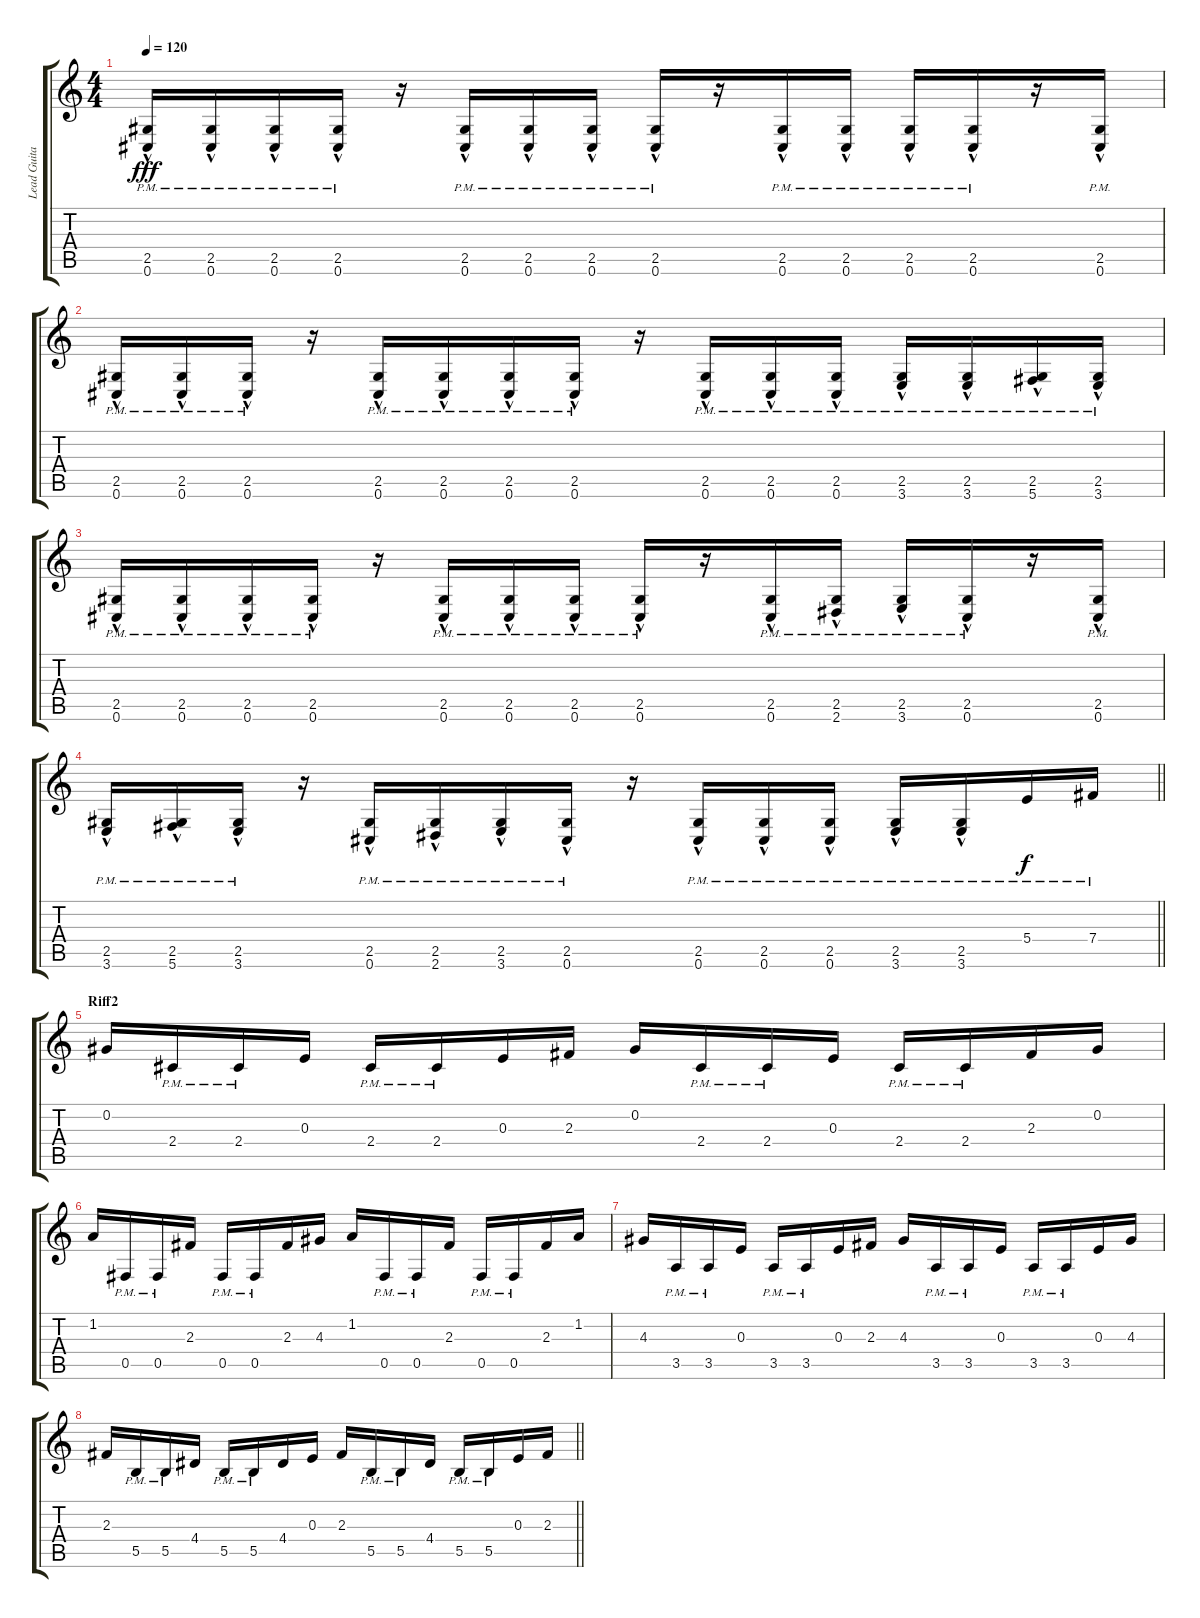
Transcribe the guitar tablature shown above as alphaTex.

\track ("Lead Guitar 1" "Lead Guita") {instrument overdrivenguitar}
\staff {score tabs}
\tuning (Db4 Ab3 E3 B2 Gb2 Db2) {hide}
\ts (4 4)
\tempo 120
\clef g2
\ks c
(2.5 0.6{hac pm}).16{dy fff} (2.5 0.6{hac pm}).16 (2.5 0.6{hac pm}).16 (2.5 0.6{hac pm}).16 r.16 (2.5 0.6{hac pm}).16 (2.5 0.6{hac pm}).16 (2.5 0.6{hac pm}).16 (2.5 0.6{hac pm}).16 r.16 (2.5 0.6{hac pm}).16 (2.5 0.6{hac pm}).16 (2.5 0.6{hac pm}).16 (2.5 0.6{hac pm}).16 r.16 (2.5 0.6{hac pm}).16 |
(2.5 0.6{hac pm}).16 (2.5 0.6{hac pm}).16 (2.5 0.6{hac pm}).16 r.16 (2.5 0.6{hac pm}).16 (2.5 0.6{hac pm}).16 (2.5 0.6{hac pm}).16 (2.5 0.6{hac pm}).16 r.16 (2.5 0.6{hac pm}).16 (2.5 0.6{hac pm}).16 (2.5 0.6{hac pm}).16 (2.5 3.6{hac pm}).16 (2.5 3.6{hac pm}).16 (2.5 5.6{hac pm}).16 (2.5 3.6{hac pm}).16 |
(2.5 0.6{hac pm}).16 (2.5 0.6{hac pm}).16 (2.5 0.6{hac pm}).16 (2.5 0.6{hac pm}).16 r.16 (2.5 0.6{hac pm}).16 (2.5 0.6{hac pm}).16 (2.5 0.6{hac pm}).16 (2.5 0.6{hac pm}).16 r.16 (2.5 0.6{hac pm}).16 (2.5 2.6{hac pm}).16 (2.5 3.6{hac pm}).16 (2.5 0.6{hac pm}).16 r.16 (2.5 0.6{hac pm}).16 |
\barLineRight lightlight
(2.5 3.6{hac pm}).16 (2.5 5.6{hac pm}).16 (2.5 3.6{hac pm}).16 r.16 (2.5 0.6{hac pm}).16 (2.5 2.6{hac pm}).16 (2.5 3.6{hac pm}).16 (2.5 0.6{hac pm}).16 r.16 (2.5 0.6{hac pm}).16 (2.5 0.6{hac pm}).16 (2.5 0.6{hac pm}).16 (2.5 3.6{hac pm}).16 (2.5 3.6{hac pm}).16 5.4{pm}.16{dy f} 7.4{pm}.16 |
\section ("" "Riff2")
0.2.16 2.4{pm}.16 2.4{pm}.16 0.3.16 2.4{pm}.16 2.4{pm}.16 0.3.16 2.3.16 0.2.16 2.4{pm}.16 2.4{pm}.16 0.3.16 2.4{pm}.16 2.4{pm}.16 2.3.16 0.2.16 |
1.2.16 0.5{pm}.16 0.5{pm}.16 2.3.16 0.5{pm}.16 0.5{pm}.16 2.3.16 4.3.16 1.2.16 0.5{pm}.16 0.5{pm}.16 2.3.16 0.5{pm}.16 0.5{pm}.16 2.3.16 1.2.16 |
4.3.16 3.5{pm}.16 3.5{pm}.16 0.3.16 3.5{pm}.16 3.5{pm}.16 0.3.16 2.3.16 4.3.16 3.5{pm}.16 3.5{pm}.16 0.3.16 3.5{pm}.16 3.5{pm}.16 0.3.16 4.3.16 |
\barLineRight lightlight
2.3.16 5.5{pm}.16 5.5{pm}.16 4.4.16 5.5{pm}.16 5.5{pm}.16 4.4.16 0.3.16 2.3.16 5.5{pm}.16 5.5{pm}.16 4.4.16 5.5{pm}.16 5.5{pm}.16 0.3.16 2.3.16
